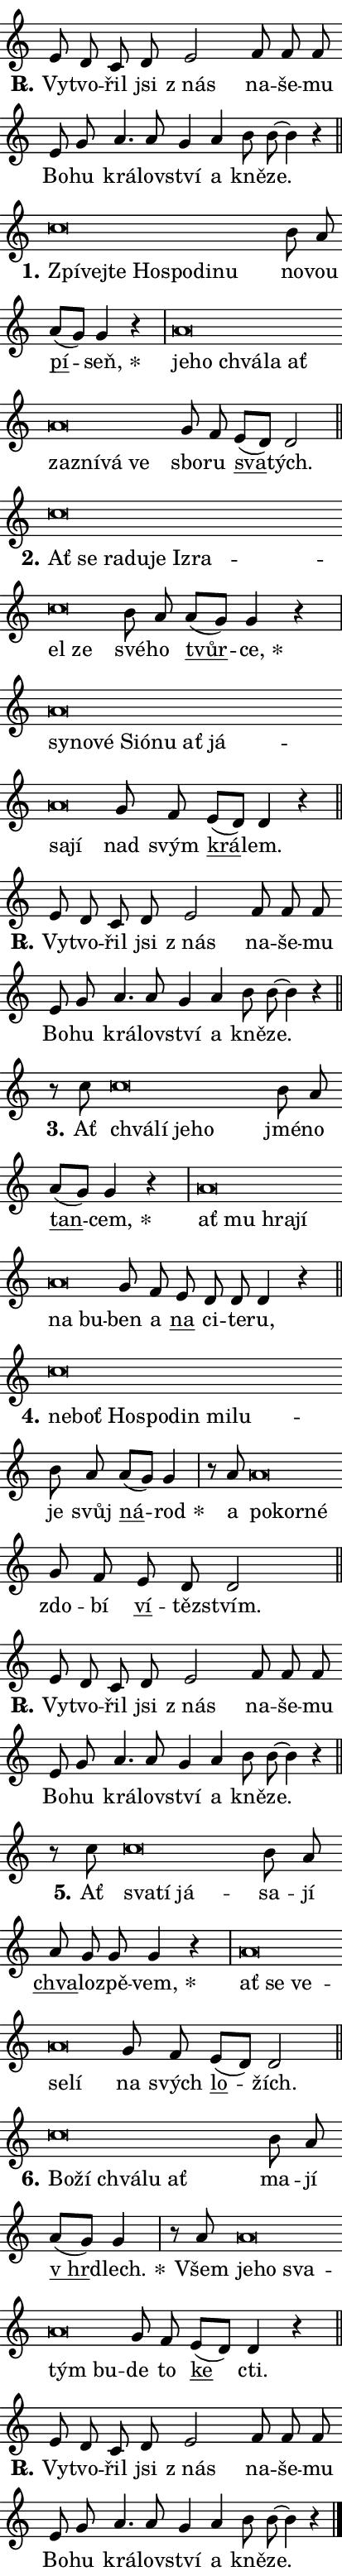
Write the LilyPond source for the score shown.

\version "2.22.1"
\header { tagline = "" }
\paper {
  indent = 0\cm
  top-margin = 0\cm
  right-margin = 0\cm
  bottom-margin = 0\cm
  left-margin = 0\cm
  paper-width = 7\cm
  page-breaking = #ly:one-page-breaking
  system-system-spacing.basic-distance = #11
  score-system-spacing.basic-distance = #11.3
  ragged-last = ##f
}


%% Author: Thomas Morley
%% https://lists.gnu.org/archive/html/lilypond-user/2020-05/msg00002.html
#(define (line-position grob)
"Returns position of @var[grob} in current system:
   @code{'start}, if at first time-step
   @code{'end}, if at last time-step
   @code{'middle} otherwise
"
  (let* ((col (ly:item-get-column grob))
         (ln (ly:grob-object col 'left-neighbor))
         (rn (ly:grob-object col 'right-neighbor))
         (col-to-check-left (if (ly:grob? ln) ln col))
         (col-to-check-right (if (ly:grob? rn) rn col))
         (break-dir-left
           (and
             (ly:grob-property col-to-check-left 'non-musical #f)
             (ly:item-break-dir col-to-check-left)))
         (break-dir-right
           (and
             (ly:grob-property col-to-check-right 'non-musical #f)
             (ly:item-break-dir col-to-check-right))))
        (cond ((eqv? 1 break-dir-left) 'start)
              ((eqv? -1 break-dir-right) 'end)
              (else 'middle))))

#(define (tranparent-at-line-position vctor)
  (lambda (grob)
  "Relying on @code{line-position} select the relevant enry from @var{vctor}.
Used to determine transparency,"
    (case (line-position grob)
      ((end) (not (vector-ref vctor 0)))
      ((middle) (not (vector-ref vctor 1)))
      ((start) (not (vector-ref vctor 2))))))

noteHeadBreakVisibility =
#(define-music-function (break-visibility)(vector?)
"Makes @code{NoteHead}s transparent relying on @var{break-visibility}"
#{
  \override NoteHead.transparent =
    #(tranparent-at-line-position break-visibility)
#})

#(define delete-ledgers-for-transparent-note-heads
  (lambda (grob)
    "Reads whether a @code{NoteHead} is transparent.
If so this @code{NoteHead} is removed from @code{'note-heads} from
@var{grob}, which is supposed to be @code{LedgerLineSpanner}.
As a result ledgers are not printed for this @code{NoteHead}"
    (let* ((nhds-array (ly:grob-object grob 'note-heads))
           (nhds-list
             (if (ly:grob-array? nhds-array)
                 (ly:grob-array->list nhds-array)
                 '()))
           ;; Relies on the transparent-property being done before
           ;; Staff.LedgerLineSpanner.after-line-breaking is executed.
           ;; This is fragile ...
           (to-keep
             (remove
               (lambda (nhd)
                 (ly:grob-property nhd 'transparent #f))
               nhds-list)))
      ;; TODO find a better method to iterate over grob-arrays, similiar
      ;; to filter/remove etc for lists
      ;; For now rebuilt from scratch
      (set! (ly:grob-object grob 'note-heads)  '())
      (for-each
        (lambda (nhd)
          (ly:pointer-group-interface::add-grob grob 'note-heads nhd))
        to-keep))))

hideNotes = {
  \noteHeadBreakVisibility #begin-of-line-visible
}
unHideNotes = {
  \noteHeadBreakVisibility #all-visible
}

% work-around for resetting accidentals
% https://lilypond.org/doc/v2.23/Documentation/notation/displaying-rhythms#unmetered-music
cadenzaMeasure = {
  \cadenzaOff
  \partial 1024 s1024
  \cadenzaOn
}

#(define-markup-command (accent layout props text) (markup?)
  "Underline accented syllable"
  (interpret-markup layout props
    #{\markup \override #'(offset . 4.3) \underline { #text }#}))

responsum = \markup \concat {
  "R" \hspace #-1.05 \path #0.1 #'((moveto 0 0.07) (lineto 0.9 0.8)) \hspace #0.05 "."
}

\layout {
    \context {
        \Staff
        \remove "Time_signature_engraver"
        \override LedgerLineSpanner.after-line-breaking = #delete-ledgers-for-transparent-note-heads
    }
    \context {
        \Voice {
            \override NoteHead.output-attributes = #'((class . "notehead"))
            \override Hairpin.height = #0.55
        }
    }
    \context {
        \Lyrics {
            \override StanzaNumber.output-attributes = #'((class . "stanzanumber"))
            \override LyricSpace.minimum-distance = #0.9
            \override LyricText.font-name = #"TeX Gyre Schola"
            \override LyricText.font-size = 1
            \override StanzaNumber.font-name = #"TeX Gyre Schola Bold"
            \override StanzaNumber.font-size = 1
        }
    }
}

% magnetic-lyrics.ily
%
%   written by
%     Jean Abou Samra <jean@abou-samra.fr>
%     Werner Lemberg <wl@gnu.org>
%
%   adapted by
%     Jiri Hon <jiri.hon@gmail.com>
%
% Version 2022-Apr-15

% https://www.mail-archive.com/lilypond-user@gnu.org/msg149350.html

#(define (Left_hyphen_pointer_engraver context)
   "Collect syllable-hyphen-syllable occurrences in lyrics and store
them in properties.  This engraver only looks to the left.  For
example, if the lyrics input is @code{foo -- bar}, it does the
following.

@itemize @bullet
@item
Set the @code{text} property of the @code{LyricHyphen} grob between
@q{foo} and @q{bar} to @code{foo}.

@item
Set the @code{left-hyphen} property of the @code{LyricText} grob with
text @q{foo} to the @code{LyricHyphen} grob between @q{foo} and
@q{bar}.
@end itemize

Use this auxiliary engraver in combination with the
@code{lyric-@/text::@/apply-@/magnetic-@/offset!} hook."
   (let ((hyphen #f)
         (text #f))
     (make-engraver
      (acknowledgers
       ((lyric-syllable-interface engraver grob source-engraver)
        (set! text grob)))
      (end-acknowledgers
       ((lyric-hyphen-interface engraver grob source-engraver)
        ;(when (not (grob::has-interface grob 'lyric-space-interface))
          (set! hyphen grob)));)
      ((stop-translation-timestep engraver)
       (when (and text hyphen)
         (ly:grob-set-object! text 'left-hyphen hyphen))
       (set! text #f)
       (set! hyphen #f)))))

#(define (lyric-text::apply-magnetic-offset! grob)
   "If the space between two syllables is less than the value in
property @code{LyricText@/.details@/.squash-threshold}, move the right
syllable to the left so that it gets concatenated with the left
syllable.

Use this function as a hook for
@code{LyricText@/.after-@/line-@/breaking} if the
@code{Left_@/hyphen_@/pointer_@/engraver} is active."
   (let ((hyphen (ly:grob-object grob 'left-hyphen #f)))
     (when hyphen
       (let ((left-text (ly:spanner-bound hyphen LEFT)))
         (when (grob::has-interface left-text 'lyric-syllable-interface)
           (let* ((common (ly:grob-common-refpoint grob left-text X))
                  (this-x-ext (ly:grob-extent grob common X))
                  (left-x-ext
                   (begin
                     ;; Trigger magnetism for left-text.
                     (ly:grob-property left-text 'after-line-breaking)
                     (ly:grob-extent left-text common X)))
                  ;; `delta` is the gap width between two syllables.
                  (delta (- (interval-start this-x-ext)
                            (interval-end left-x-ext)))
                  (details (ly:grob-property grob 'details))
                  (threshold (assoc-get 'squash-threshold details 0.2)))
             (when (< delta threshold)
               (let* (;; We have to manipulate the input text so that
                      ;; ligatures crossing syllable boundaries are not
                      ;; disabled.  For languages based on the Latin
                      ;; script this is essentially a beautification.
                      ;; However, for non-Western scripts it can be a
                      ;; necessity.
                      (lt (ly:grob-property left-text 'text))
                      (rt (ly:grob-property grob 'text))
                      (is-space (grob::has-interface hyphen 'lyric-space-interface))
                      (space (if is-space " " ""))
                      (space-markup (grob-interpret-markup grob " "))
                      (space-size (interval-length (ly:stencil-extent space-markup X)))
                      (extra-delta (if is-space space-size 0))
                      ;; Append new syllable.
                      (ltrt-space (if (and (string? lt) (string? rt))
                                (string-append lt space rt)
                                (make-concat-markup (list lt space rt))))
                      ;; Right-align `ltrt` to the right side.
                      (ltrt-space-markup (grob-interpret-markup
                               grob
                               (make-translate-markup
                                (cons (interval-length this-x-ext) 0)
                                (make-right-align-markup ltrt-space)))))
                 (begin
                   ;; Don't print `left-text`.
                   (ly:grob-set-property! left-text 'stencil #f)
                   ;; Set text and stencil (which holds all collected
                   ;; syllables so far) and shift it to the left.
                   (ly:grob-set-property! grob 'text ltrt-space)
                   (ly:grob-set-property! grob 'stencil ltrt-space-markup)
                   (ly:grob-translate-axis! grob (- (- delta extra-delta)) X))))))))))


#(define (lyric-hyphen::displace-bounds-first grob)
   ;; Make very sure this callback isn't triggered too early.
   (let ((left (ly:spanner-bound grob LEFT))
         (right (ly:spanner-bound grob RIGHT)))
     (ly:grob-property left 'after-line-breaking)
     (ly:grob-property right 'after-line-breaking)
     (ly:lyric-hyphen::print grob)))

squashThreshold = #0.4

\layout {
  \context {
    \Lyrics
    \consists #Left_hyphen_pointer_engraver
    \override LyricText.after-line-breaking =
      #lyric-text::apply-magnetic-offset!
    \override LyricHyphen.stencil = #lyric-hyphen::displace-bounds-first
    \override LyricText.details.squash-threshold = \squashThreshold
    \override LyricHyphen.minimum-distance = 0
    \override LyricHyphen.minimum-length = \squashThreshold
  }
}

squash = \override LyricText.details.squash-threshold = 9999
unSquash = \override LyricText.details.squash-threshold = \squashThreshold

left = \override LyricText.self-alignment-X = #LEFT
unLeft = \revert LyricText.self-alignment-X

starOffset = #(lambda (grob) 
                (let ((x_offset (ly:self-alignment-interface::aligned-on-x-parent grob)))
                  (if (= x_offset 0) 0 (+ x_offset 1.2))))

star = #(define-music-function (syllable)(string?)
"Append star separator at the end of a syllable"
#{
  \once \override LyricText.X-offset = #starOffset
  \lyricmode { \markup {
    #syllable
    \override #'((font-name . "TeX Gyre Schola Bold")) \hspace #0.2 \lower #0.65 \larger "*"
  } }
#})

starAccent = #(define-music-function (syllable)(string?)
"Append star separator at the end of a syllable and make accent"
#{
  \once \override LyricText.X-offset = #starOffset
  \lyricmode { \markup {
    \accent #syllable
    \override #'((font-name . "TeX Gyre Schola Bold")) \hspace #0.2 \lower #0.65 \larger "*"
  } }
#})

breath = #(define-music-function (syllable)(string?)
"Append breathing indicator at the end of a syllable"
#{
  \lyricmode { \markup { #syllable "+" } }
#})

optionalBreath = #(define-music-function (syllable)(string?)
"Append optional breathing indicator at the end of a syllable"
#{
  \lyricmode { \markup { #syllable "(+)" } }
#})


\score {
    <<
        \new Voice = "melody" { \cadenzaOn \key c \major \relative { e'8 d c d e2 \bar "" f8 f f \bar "" e g \bar "" a4. a8 g4 \bar "" a b8 b~ b4 r \cadenzaMeasure \bar "||" \break } }
        \new Lyrics \lyricsto "melody" { \lyricmode { \set stanza = \responsum
Vy -- tvo -- řil jsi "z nás" na -- še -- mu Bo -- hu krá -- lov -- ství a kně -- ze. } }
    >>
    \layout {}
}

\score {
    <<
        \new Voice = "melody" { \cadenzaOn \key c \major \relative { c''\breve*1/16 \hideNotes \breve*1/16 \bar "" \breve*1/16 \bar "" \breve*1/16 \bar "" \breve*1/16 \bar "" \breve*1/16 \breve*1/16 \bar "" \unHideNotes b8 a \bar "" a[( g)] g4 r \cadenzaMeasure \bar "|" a\breve*1/16 \hideNotes \breve*1/16 \bar "" \breve*1/16 \bar "" \breve*1/16 \bar "" \breve*1/16 \bar "" \breve*1/16 \bar "" \breve*1/16 \bar "" \breve*1/16 \breve*1/16 \bar "" \unHideNotes g8 f \bar "" e[( d)] d2 \cadenzaMeasure \bar "||" \break } }
        \new Lyrics \lyricsto "melody" { \lyricmode { \set stanza = "1."
\left Zpí -- \squash vej -- te Ho -- spo -- di -- nu \unLeft \unSquash no -- vou \markup \accent pí -- \star seň, \left je -- \squash ho chvá -- la ať za -- zní -- vá ve \unLeft \unSquash sbo -- ru \markup \accent sva -- tých. } }
    >>
    \layout {}
}

\score {
    <<
        \new Voice = "melody" { \cadenzaOn \key c \major \relative { c''\breve*1/16 \hideNotes \breve*1/16 \bar "" \breve*1/16 \bar "" \breve*1/16 \bar "" \breve*1/16 \bar "" \breve*1/16 \bar "" \breve*1/16 \bar "" \breve*1/16 \breve*1/16 \bar "" \unHideNotes b8 a \bar "" a[( g)] g4 r \cadenzaMeasure \bar "|" a\breve*1/16 \hideNotes \breve*1/16 \bar "" \breve*1/16 \bar "" \breve*1/16 \bar "" \breve*1/16 \bar "" \breve*1/16 \bar "" \breve*1/16 \bar "" \breve*1/16 \bar "" \breve*1/16 \breve*1/16 \bar "" \unHideNotes g8 f \bar "" e[( d)] d4 r \cadenzaMeasure \bar "||" \break } }
        \new Lyrics \lyricsto "melody" { \lyricmode { \set stanza = "2."
\left Ať \squash se ra -- du -- je Iz -- ra -- el ze \unLeft \unSquash své -- ho \markup \accent tvůr -- \star ce, \left sy -- \squash no -- vé Si -- ó -- nu ať já -- sa -- jí \unLeft \unSquash nad svým \markup \accent krá -- lem. } }
    >>
    \layout {}
}

\score {
    <<
        \new Voice = "melody" { \cadenzaOn \key c \major \relative { e'8 d c d e2 \bar "" f8 f f \bar "" e g \bar "" a4. a8 g4 \bar "" a b8 b~ b4 r \cadenzaMeasure \bar "||" \break } }
        \new Lyrics \lyricsto "melody" { \lyricmode { \set stanza = \responsum
Vy -- tvo -- řil jsi "z nás" na -- še -- mu Bo -- hu krá -- lov -- ství a kně -- ze. } }
    >>
    \layout {}
}

\score {
    <<
        \new Voice = "melody" { \cadenzaOn \key c \major \relative { r8 c''8 c\breve*1/16 \hideNotes \breve*1/16 \bar "" \breve*1/16 \breve*1/16 \bar "" \unHideNotes b8 a \bar "" a[( g)] g4 r \cadenzaMeasure \bar "|" a\breve*1/16 \hideNotes \breve*1/16 \bar "" \breve*1/16 \bar "" \breve*1/16 \bar "" \breve*1/16 \breve*1/16 \bar "" \unHideNotes g8 f \bar "" e d d d4 r \cadenzaMeasure \bar "||" \break } }
        \new Lyrics \lyricsto "melody" { \lyricmode { \set stanza = "3."
Ať \left chvá -- \squash lí je -- ho \unLeft \unSquash jmé -- no \markup \accent tan -- \star cem, \left ať \squash mu hra -- jí na bu -- \unLeft \unSquash ben a \markup \accent na ci -- te -- ru, } }
    >>
    \layout {}
}

\score {
    <<
        \new Voice = "melody" { \cadenzaOn \key c \major \relative { c''\breve*1/16 \hideNotes \breve*1/16 \bar "" \breve*1/16 \bar "" \breve*1/16 \bar "" \breve*1/16 \bar "" \breve*1/16 \breve*1/16 \bar "" \unHideNotes b8 a \bar "" a[( g)] g4 \cadenzaMeasure \bar "|" r8 a8 a\breve*1/16 \hideNotes \breve*1/16 \breve*1/16 \bar "" \unHideNotes g8 f \bar "" e d d2 \cadenzaMeasure \bar "||" \break } }
        \new Lyrics \lyricsto "melody" { \lyricmode { \set stanza = "4."
\left ne -- \squash boť Ho -- spo -- din mi -- lu -- \unLeft \unSquash je svůj \markup \accent ná -- \star rod a \left po -- \squash kor -- né \unLeft \unSquash zdo -- bí \markup \accent ví -- těz -- stvím. } }
    >>
    \layout {}
}

\score {
    <<
        \new Voice = "melody" { \cadenzaOn \key c \major \relative { e'8 d c d e2 \bar "" f8 f f \bar "" e g \bar "" a4. a8 g4 \bar "" a b8 b~ b4 r \cadenzaMeasure \bar "||" \break } }
        \new Lyrics \lyricsto "melody" { \lyricmode { \set stanza = \responsum
Vy -- tvo -- řil jsi "z nás" na -- še -- mu Bo -- hu krá -- lov -- ství a kně -- ze. } }
    >>
    \layout {}
}

\score {
    <<
        \new Voice = "melody" { \cadenzaOn \key c \major \relative { r8 c''8 c\breve*1/16 \hideNotes \breve*1/16 \breve*1/16 \bar "" \unHideNotes b8 a \bar "" a g g g4 r \cadenzaMeasure \bar "|" a\breve*1/16 \hideNotes \breve*1/16 \bar "" \breve*1/16 \bar "" \breve*1/16 \breve*1/16 \bar "" \unHideNotes g8 f \bar "" e[( d)] d2 \cadenzaMeasure \bar "||" \break } }
        \new Lyrics \lyricsto "melody" { \lyricmode { \set stanza = "5."
Ať \left sva -- \squash tí já -- \unLeft \unSquash sa -- jí \markup \accent chva -- lo -- zpě -- \star vem, \left ať \squash se ve -- se -- lí \unLeft \unSquash na svých \markup \accent lo -- žích. } }
    >>
    \layout {}
}

\score {
    <<
        \new Voice = "melody" { \cadenzaOn \key c \major \relative { c''\breve*1/16 \hideNotes \breve*1/16 \bar "" \breve*1/16 \bar "" \breve*1/16 \breve*1/16 \bar "" \unHideNotes b8 a \bar "" a[( g)] g4 \cadenzaMeasure \bar "|" r8 a8 a\breve*1/16 \hideNotes \breve*1/16 \bar "" \breve*1/16 \bar "" \breve*1/16 \breve*1/16 \bar "" \unHideNotes g8 f \bar "" e[( d)] d4 r \cadenzaMeasure \bar "||" \break } }
        \new Lyrics \lyricsto "melody" { \lyricmode { \set stanza = "6."
\left Bo -- \squash ží chvá -- lu ať \unLeft \unSquash ma -- jí \markup \accent "v hr" -- \star dlech. Všem \left je -- \squash ho sva -- tým bu -- \unLeft \unSquash de to \markup \accent ke cti. } }
    >>
    \layout {}
}

\score {
    <<
        \new Voice = "melody" { \cadenzaOn \key c \major \relative { e'8 d c d e2 \bar "" f8 f f \bar "" e g \bar "" a4. a8 g4 \bar "" a b8 b~ b4 r \cadenzaMeasure \bar "||" \break } \bar "|." }
        \new Lyrics \lyricsto "melody" { \lyricmode { \set stanza = \responsum
Vy -- tvo -- řil jsi "z nás" na -- še -- mu Bo -- hu krá -- lov -- ství a kně -- ze. } }
    >>
    \layout {}
}
